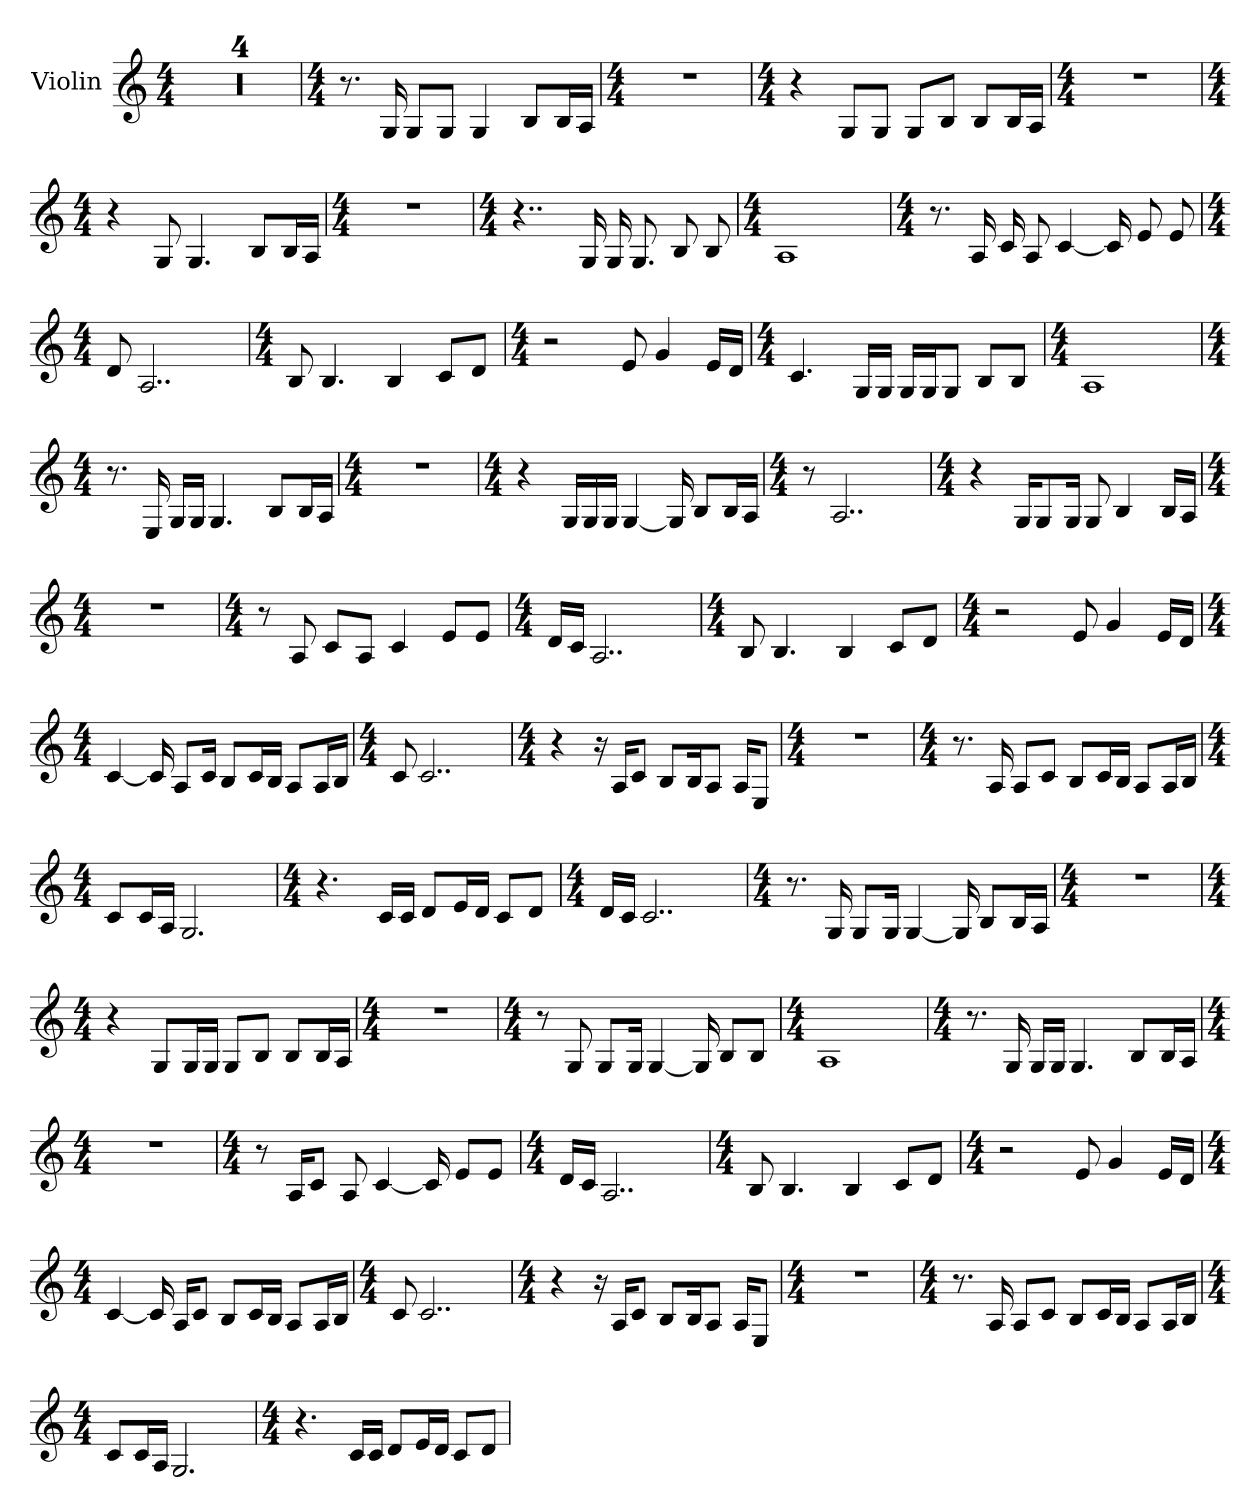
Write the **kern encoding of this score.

**kern
*part1
*staff1
*I"Violin
*I'Vln
*M4/4
=
1r
=
*M4/4
1r
=
*M4/4
1r
=
*M4/4
1r
=
*M4/4
8.r
16G
8GL
8GJ
4G
8BL
16BL
16AJJ
=
*M4/4
1r
=
*M4/4
4r
8GL
8GJ
8GL
8BJ
8BL
16BL
16AJJ
=
*M4/4
1r
=
*M4/4
4r
8G
4.G
8BL
16BL
16AJJ
=
*M4/4
1r
=
*M4/4
4..r
16G
16GLL
8.GJ
8BL
8BJ
=
*M4/4
1A
=
*M4/4
8.r
16A
16cLL
8AJ
[4c
16c]
8eL
8eJ
=
*M4/4
8d
2..A
=
*M4/4
8B
4.B
4B
8cL
8dJ
=
*M4/4
2r
8e
4g
16eLL
16dJJ
=
*M4/4
4.c
16GLL
16GJJ
16GLL
16GJ
8GJ
8BL
8BJ
=
*M4/4
1A
=
*M4/4
8.r
16E
16GLL
16GJJ
4.G
8BL
16BL
16AJJ
=
*M4/4
1r
=
*M4/4
4r
16GLL
16G
16GJJ
[4G
16G]
8BL
16BL
16AJJ
=
*M4/4
8r
2..A
=
*M4/4
4r
16GKL
8G
16GJk
8G
4B
16BLL
16AJJ
=
*M4/4
1r
=
*M4/4
8r
8A
8cL
8AJ
4c
8eL
8eJ
=
*M4/4
16dLL
16cJJ
2..A
=
*M4/4
8B
4.B
4B
8cL
8dJ
=
*M4/4
2r
8e
4g
16eLL
16dJJ
=
*M4/4
[4c
16c]
8AL
16cJk
8BL
16cL
16BJJ
8AL
16AL
16BJJ
=
*M4/4
8c
2..c
=
*M4/4
4r
16r
16AKL
8cJ
8BL
16BK
8AJ
16AKL
8EJ
=
*M4/4
1r
=
*M4/4
8.r
16A
8AL
8cJ
8BL
16cL
16BJJ
8AL
16AL
16BJJ
=
*M4/4
8cL
16cL
16AJJ
2.G
=
*M4/4
4.r
16cLL
16cJJ
8dL
16eL
16dJJ
8cL
8dJ
=
*M4/4
16dLL
16cJJ
2..c
=
*M4/4
8.r
16G
8GL
16GJk
[4G
16G]
8BL
16BL
16AJJ
=
*M4/4
1r
=
*M4/4
4r
8GL
16GL
16GJJ
8GL
8BJ
8BL
16BL
16AJJ
=
*M4/4
1r
=
*M4/4
8r
8G
8GL
16GJk
[4G
16G]
8BL
8BJ
=
*M4/4
1A
=
*M4/4
8.r
16G
16GLL
16GJJ
4.G
8BL
16BL
16AJJ
=
*M4/4
1r
=
*M4/4
8r
16AKL
8cJ
8A
[4c
16c]
8eL
8eJ
=
*M4/4
16dLL
16cJJ
2..A
=
*M4/4
8B
4.B
4B
8cL
8dJ
=
*M4/4
2r
8e
4g
16eLL
16dJJ
=
*M4/4
[4c
16c]
16AKL
8cJ
8BL
16cL
16BJJ
8AL
16AL
16BJJ
=
*M4/4
8c
2..c
=
*M4/4
4r
16r
16AKL
8cJ
8BL
16BK
8AJ
16AKL
8EJ
=
*M4/4
1r
=
*M4/4
8.r
16A
8AL
8cJ
8BL
16cL
16BJJ
8AL
16AL
16BJJ
=
*M4/4
8cL
16cL
16AJJ
2.G
=
*M4/4
4.r
16cLL
16cJJ
8dL
16eL
16dJJ
8cL
8dJ
=
*-
